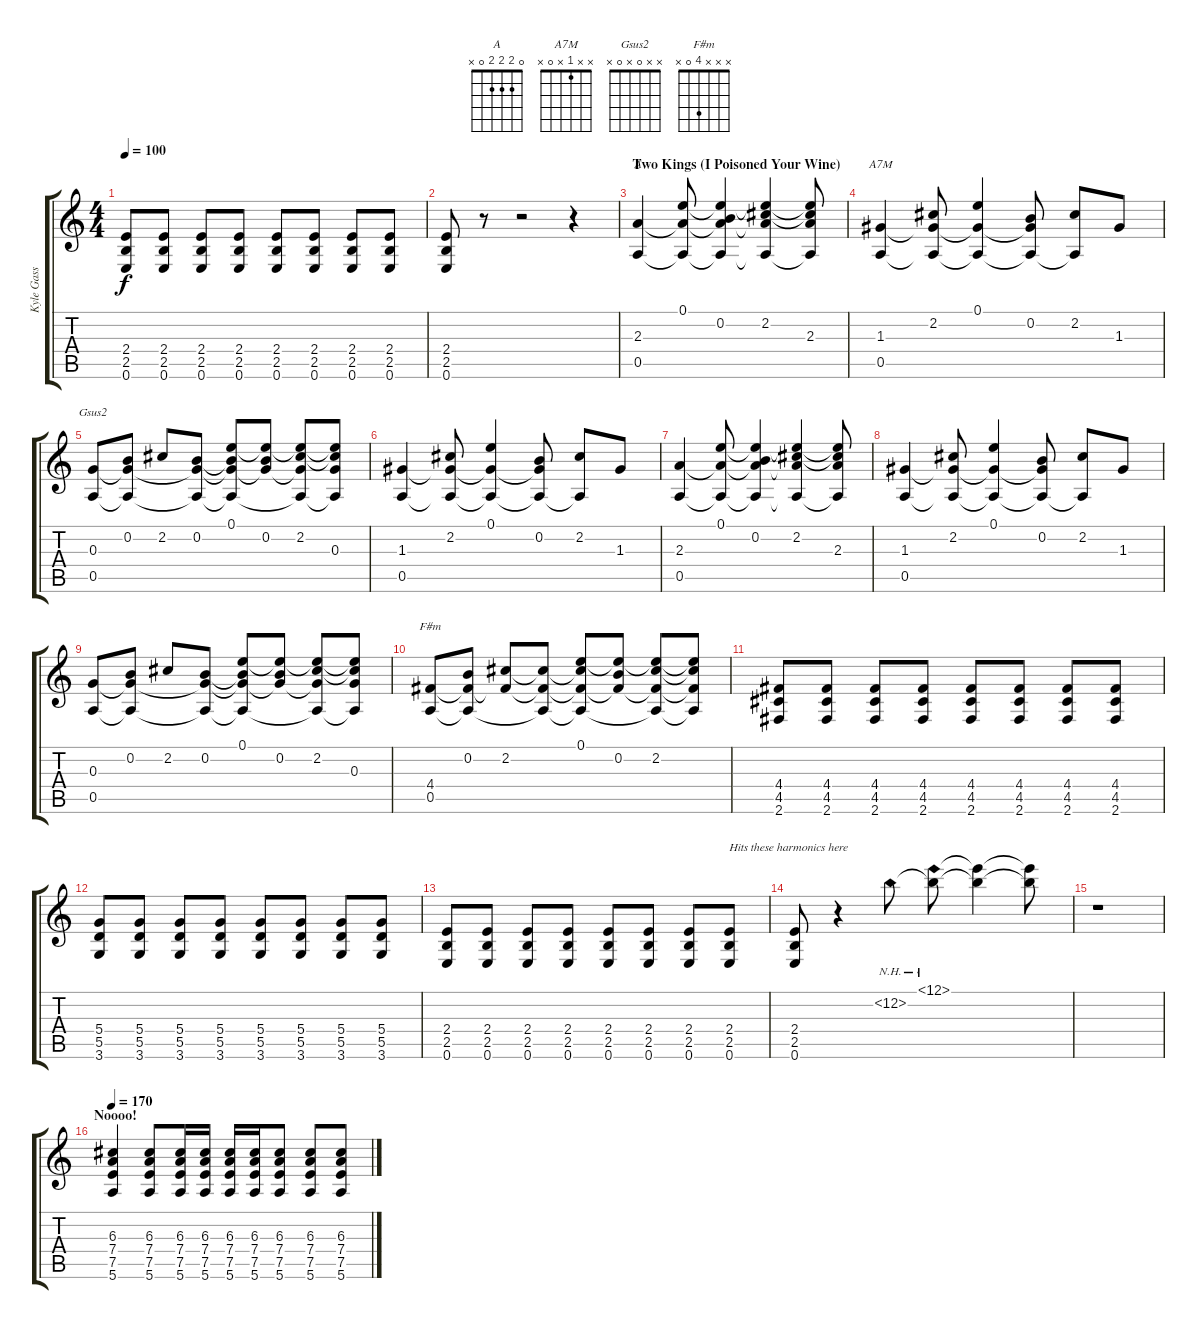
\track ("Kyle Gass (Lead Guitar)" "Kyle Gass ") {instrument acousticguitarsteel}
\staff {score tabs}
\tuning (E4 B3 G3 D3 A2 E2) {hide}
\chord ("A" 0 2 2 2 0 x)
\chord ("A7M" x x 1 x 0 x)
\chord ("Gsus2" x x 0 x 0 x)
\chord ("F#m" x x x 4 0 x)
\ts (4 4)
\tempo 100
\clef g2
\ks c
(2.4 2.5 0.6).8{dy f} (2.4 2.5 0.6).8 (2.4 2.5 0.6).8 (2.4 2.5 0.6).8 (2.4 2.5 0.6).8 (2.4 2.5 0.6).8 (2.4 2.5 0.6).8 (2.4 2.5 0.6).8 |
(2.4 2.5 0.6).8 r.8 r.2 r.4 |
\section ("" "Two Kings (I Poisoned Your Wine)")
(2.3 0.5).4{ch "A"} (0.1 2.3{t} 0.5{t}).8 (0.1{t} 0.2 2.3{t} 0.5{t}).4 (0.1{t} 2.2 2.3{t} 0.5{t}).4 (0.1{t} 2.2{t} 2.3 0.5{t}).8 |
(1.3 0.5).4{ch "A7M"} (2.2 1.3{t} 0.5{t}).8 (0.1 1.3{t} 0.5{t}).4 (0.2 1.3{t} 0.5{t}).8 (2.2 0.5{t}).8 1.3.8 |
(0.3 0.5).8{ch "Gsus2"} (0.2 0.3{t} 0.5{t}).8 2.2.8 (0.2 0.3{t} 0.5{t}).8 (0.1 0.2{t} 0.3{t} 0.5{t}).8 (0.1{t} 0.2 0.3{t}).8 (0.1{t} 2.2 0.3{t} 0.5{t}).8 (0.1{t} 2.2{t} 0.3 0.5{t}).8 |
(1.3 0.5).4 (2.2 1.3{t} 0.5{t}).8 (0.1 1.3{t} 0.5{t}).4 (0.2 1.3{t} 0.5{t}).8 (2.2 0.5{t}).8 1.3.8 |
(2.3 0.5).4 (0.1 2.3{t} 0.5{t}).8 (0.1{t} 0.2 2.3{t} 0.5{t}).4 (0.1{t} 2.2 2.3{t} 0.5{t}).4 (0.1{t} 2.2{t} 2.3 0.5{t}).8 |
(1.3 0.5).4 (2.2 1.3{t} 0.5{t}).8 (0.1 1.3{t} 0.5{t}).4 (0.2 1.3{t} 0.5{t}).8 (2.2 0.5{t}).8 1.3.8 |
(0.3 0.5).8 (0.2 0.3{t} 0.5{t}).8 2.2.8 (0.2 0.3{t} 0.5{t}).8 (0.1 0.2{t} 0.3{t} 0.5{t}).8 (0.1{t} 0.2 0.3{t}).8 (0.1{t} 2.2 0.3{t} 0.5{t}).8 (0.1{t} 2.2{t} 0.3 0.5{t}).8 |
(4.4 0.5).8{ch "F#m"} (0.2 4.4{t} 0.5{t}).8 (2.2 4.4{t}).8 (2.2{t} 4.4{t} 0.5{t}).8 (0.1 2.2{t} 4.4{t} 0.5{t}).8 (0.1{t} 0.2 4.4{t}).8 (0.1{t} 2.2 4.4{t} 0.5{t}).8 (0.1{t} 2.2{t} 4.4{t} 0.5{t}).8 |
(4.4 4.5 2.6).8 (4.4 4.5 2.6).8 (4.4 4.5 2.6).8 (4.4 4.5 2.6).8 (4.4 4.5 2.6).8 (4.4 4.5 2.6).8 (4.4 4.5 2.6).8 (4.4 4.5 2.6).8 |
(5.4 5.5 3.6).8 (5.4 5.5 3.6).8 (5.4 5.5 3.6).8 (5.4 5.5 3.6).8 (5.4 5.5 3.6).8 (5.4 5.5 3.6).8 (5.4 5.5 3.6).8 (5.4 5.5 3.6).8 |
(2.4 2.5 0.6).8 (2.4 2.5 0.6).8 (2.4 2.5 0.6).8 (2.4 2.5 0.6).8 (2.4 2.5 0.6).8 (2.4 2.5 0.6).8 (2.4 2.5 0.6).8 (2.4 2.5 0.6).8{txt "Hits these harmonics here"} |
(2.4 2.5 0.6).8 r.4 12.2{nh}.8{volume 4} (12.1{nh} 12.2{t}).8 (12.1{t} 12.2{t}).4 (12.1{t} 12.2{t}).8{volume 13} |
r.1 |
\section ("" "Noooo!")
\tempo 170
(6.3 7.4 7.5 5.6).4{volume 13} (6.3 7.4 7.5 5.6).8 (6.3 7.4 7.5 5.6).16 (6.3 7.4 7.5 5.6).16 (6.3 7.4 7.5 5.6).16 (6.3 7.4 7.5 5.6).16 (6.3 7.4 7.5 5.6).8 (6.3 7.4 7.5 5.6).8 (6.3{ss} 7.4{ss} 7.5{ss} 5.6{ss}).8
